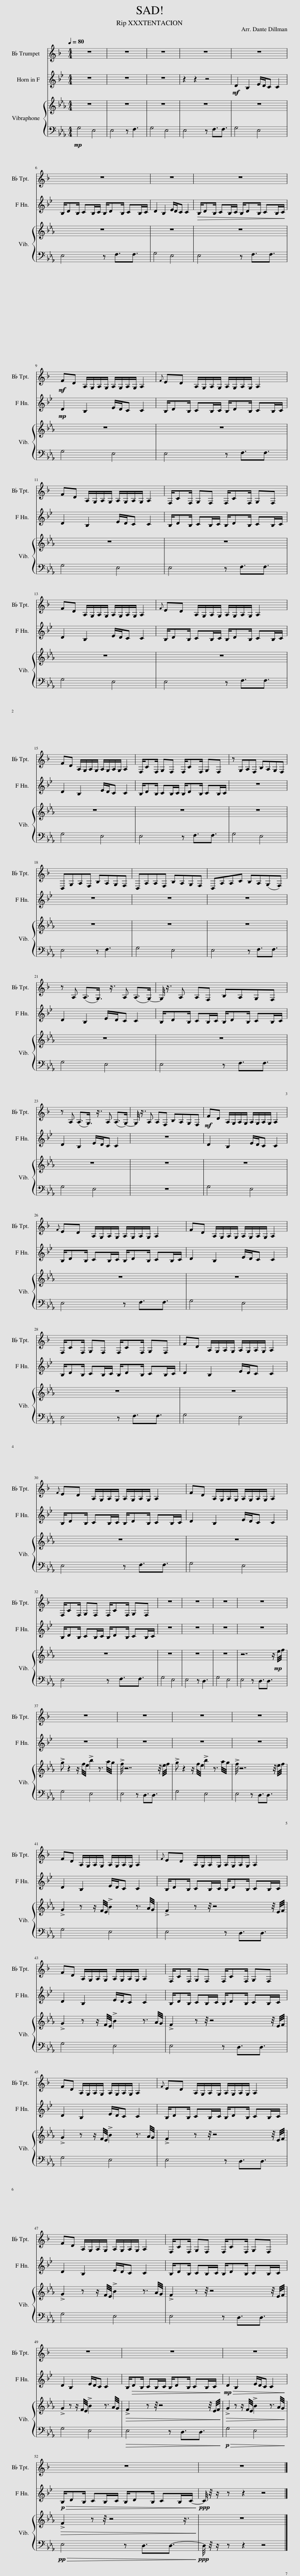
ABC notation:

X:1
%%score 1 2 { 3 | 4 }
L:1/8
Q:1/4=80
M:4/4
I:linebreak $
K:Eb
V:1 treble transpose=-2
V:2 treble transpose=-7
V:3 treble
V:4 bass
V:1
[K:F] z8 | z8 | z8 | z8 | z8 |$ %5
 z8 | z8 | z8 |$!mf! FD A,/G,/A,/G,/ A,/G,/A,/G,/ A,2 |{F} ED A,/G,/A,/G,/ A,/G,/A,/G,/ A,2 |$ %10
 FD A,/G,/A,/G,/ A,/G,/A,/G,/ A,2 | F,/CF,/ G,F, F,/CF,/ G,F, |$ FD A,/G,/A,/G,/ A,/G,/A,/G,/ A,2 |{F} ED A,/G,/A,/G,/ A,/G,/A,/G,/ A,2 |$ FD A,/G,/A,/G,/ A,/G,/A,/G,/ A,2 | %15
 F,/CF,/ G,F, F,/CF,/ G,F, | z G,A,F, B,A,G,F, |$ D,G,A,F, B,A,G,F, | D,A,A,F, B,A,G,F, | D,A,A,C B,A,(G,F,) |$ %20
 z A, (A,3/2G,3/4) z3/4 A, (A,>G,-) | G,/4 z3/4 A, A,F, B,A,G,F, |$ z A, (A,3/2G,3/4) z3/4 A, (A,>G,-) | G,/4 z3/4 A, A,F, B,A,G,F, |!mf! FD A,/G,/A,/G,/ A,/G,/A,/G,/ A,2 |$ %25
{F} ED A,/G,/A,/G,/ A,/G,/A,/G,/ A,2 | FD A,/G,/A,/G,/ A,/G,/A,/G,/ A,2 |$ F,/CF,/ G,F, F,/CF,/ G,F, | FD A,/G,/A,/G,/ A,/G,/A,/G,/ A,2 |${F} ED A,/G,/A,/G,/ A,/G,/A,/G,/ A,2 | %30
 FD A,/G,/A,/G,/ A,/G,/A,/G,/ A,2 |$ F,/CF,/ G,F, F,/CF,/ G,F, | z8 | z8 | z8 | %35
 z8 |$ z8 | z8 | z8 | z8 |$ %40
 FD A,/G,/A,/G,/ A,/G,/A,/G,/ A,2 |{F} ED A,/G,/A,/G,/ A,/G,/A,/G,/ A,2 |$ FD A,/G,/A,/G,/ A,/G,/A,/G,/ A,2 | F,/CF,/ G,F, F,/CF,/ G,F, |$ FD A,/G,/A,/G,/ A,/G,/A,/G,/ A,2 | %45
{F} ED A,/G,/A,/G,/ A,/G,/A,/G,/ A,2 |$ FD A,/G,/A,/G,/ A,/G,/A,/G,/ A,2 | F,/CF,/ G,F, F,/CF,/ G,F, |$ z8 | z8 | %50
 z8 |$ z8 | z8 |] %53
V:2
[K:Bb] z8 | z8 | z8 | z2 z2 z4 |!mf! D2 B,2 E/D/C C2 |$ %5
 B,/DB,/ CB,/C/ B,/DB,/ CB,/C/ | D2 B,2 E/D/C C2 |!>(! B,/DB,/ CB,/C/ B,/DB,/ CB,/C/!>)! |$!mp! D2 B,2 E/D/C C2 | B,/DB,/ CB,/C/ B,/DB,/ CB,/C/ |$ %10
 D2 B,2 E/D/C C2 | B,/DB,/ CB,/C/ B,/DB,/ CB,/C/ |$ D2 B,2 E/D/C C2 | B,/DB,/ CB,/C/ B,/DB,/ CB,/C/ |$ D2 B,2 E/D/C C2 | %15
 B,/DB,/ CB,/C/ B,/DB,/ CB,/C/ | z8 |$ z8 | z8 | z8 |$ %20
 D2 B,2 E/D/C C2 | B,/DB,/ CB,/C/ B,/DB,/ CB,/C/ |$ D2 B,2 E/D/C C2 | z8 | D2 B,2 E/D/C C2 |$ %25
 B,/DB,/ CB,/C/ B,/DB,/ CB,/C/ | D2 B,2 E/D/C C2 |$ B,/DB,/ CB,/C/ B,/DB,/ CB,/C/ | D2 B,2 E/D/C C2 |$ B,/DB,/ CB,/C/ B,/DB,/ CB,/C/ | %30
 D2 B,2 E/D/C C2 |$ B,/DB,/ CB,/C/ B,/DB,/ CB,/C/ | z8 | z8 | z8 | %35
 z8 |$ z8 | z8 | z8 | z8 |$ %40
 D2 B,2 E/D/C C2 | B,/DB,/ CB,/C/ B,/DB,/ CB,/C/ |$ D2 B,2 E/D/C C2 | B,/DB,/ CB,/C/ B,/DB,/ CB,/C/ |$ D2 B,2 E/D/C C2 | %45
 B,/DB,/ CB,/C/ B,/DB,/ CB,/C/ |$ D2 B,2 E/D/C C2 | B,/DB,/ CB,/C/ B,/DB,/ CB,/C/ |$ D2 B,2 E/D/C C2 | B,/!>(!DB,/ CB,/C/ B,/DB,/ CB,/C/!>)! | %50
!mp!!>(! D2 B,2 E/D/C C2!>)! |$!p!!>(! B,/DB,/ CB,/C/ B,/DB,/ CB,/C/-!>)! |!ppp! C/4 z/4 z/ z z2 z4 |] %53
V:3
 z8 | z8 | z8 | z8 | z8 |$ %5
 z8 | z8 | z8 |$ z8 | z8 |$ %10
 z8 | z8 |$ z8 | z8 |$ z8 | %15
 z8 | z8 |$ z8 | z8 | z8 |$ %20
 z8 | z8 |$ z8 | z8 | z8 |$ %25
 z8 | z8 |$ z8 | z8 |$ z8 | %30
 z8 |$ z8 | z8 | z8 | z8 | %35
 z7 z/!mp! e/4f/4 |$ !>!g z2 z/ f/4e/4 !>!b2 z3/2 a/4g/4 | !>!f/4 z7 z/4 e/4f/4 | !>!g z2 z/ f/4e/4 !>!b2 z3/2 a/4g/4 | !>!f/4 z7 z/4 e/4f/4 |$ %40
 !>!G2 z z/ F/4E/4 !>!B2 z3/2 A/4G/4 | !>!F2 z z/4 z4 z/4 E/4F/4 |$ !>!G2 z z/ F/4E/4 !>!B2 z3/2 A/4G/4 | !>!F2 z z/4 z4 z/4 E/4F/4 |$ !>!G2 z z/ F/4E/4 !>!B2 z3/2 A/4G/4 | %45
 !>!F2 z z/4 z4 z/4 E/4F/4 |$ !>!G2 z z/ F/4E/4 !>!B2 z3/2 A/4G/4 | !>!F2 z z/4 z4 z/4 E/4F/4 |$ !>!G2 z z/ F/4E/4 !>!B2 z3/2 A/4G/4 |!>(! !>!F2 z z/4 z4 z/4 E/4F/4!>)! | %50
!>(! !>!G2 z z/ F/4E/4 !>!B2 z3/2 A/4G/4!>)! |$!>(! !>!F2 z z/4 z4 z3/4!>)! | z8 |] %53
V:4
!mp! G,4 E,4 | E,4 z F,3 | G,4 E,4 | E,4 z F,3/2F,3/2 | G,4 E,4 |$ %5
 E,4 z F,3/2F,3/2 | G,4 E,4 | E,4 z F,3/2F,3/2 |$ G,4 E,4 | E,4 z F,3/2F,3/2 |$ %10
 G,4 E,4 | E,4 z F,3/2F,3/2 |$ G,4 E,4 | E,4 z F,3/2F,3/2 |$ G,4 E,4 | %15
 E,4 z F,3/2F,3/2 | G,4 E,4 |$ E,4 z F,3 | G,4 E,4 | E,4 z F,3/2F,3/2 |$ %20
 G,4 E,4 | E,4 z F,3/2F,3/2 |$ G,4 E,4 | z8 | G,4 E,4 |$ %25
 E,4 z F,3/2F,3/2 | G,4 E,4 |$ E,4 z F,3/2F,3/2 | G,4 E,4 |$ E,4 z F,3/2F,3/2 | %30
 G,4 E,4 |$ E,4 z F,3/2F,3/2 | G,4 E,4 | E,4 z D,3 | G,4 E,4 | %35
 E,4 z D,3/2D,3/2 |$ G,4 E,4 | E,4 z D,3/2D,3/2 | G,4 E,4 | E,4 z D,3/2D,3/2 |$ %40
 G,4 E,4 | E,4 z D,3/2D,3/2 |$ G,4 E,4 | E,4 z D,3/2D,3/2 |$ G,4 E,4 | %45
 E,4 z D,3/2D,3/2 |$ G,4 E,4 | E,4 z D,3/2D,3/2 |$ G,4 E,4 |!>(! E,4 z D,3/2D,3/2!>)! | %50
!p!!>(! G,4 E,4!>)! |$!pp!!>(! E,4 z D,3/2D,3/2-!>)! |!ppp! D,/4 z/4 z/ z z2 z4 |] %53
